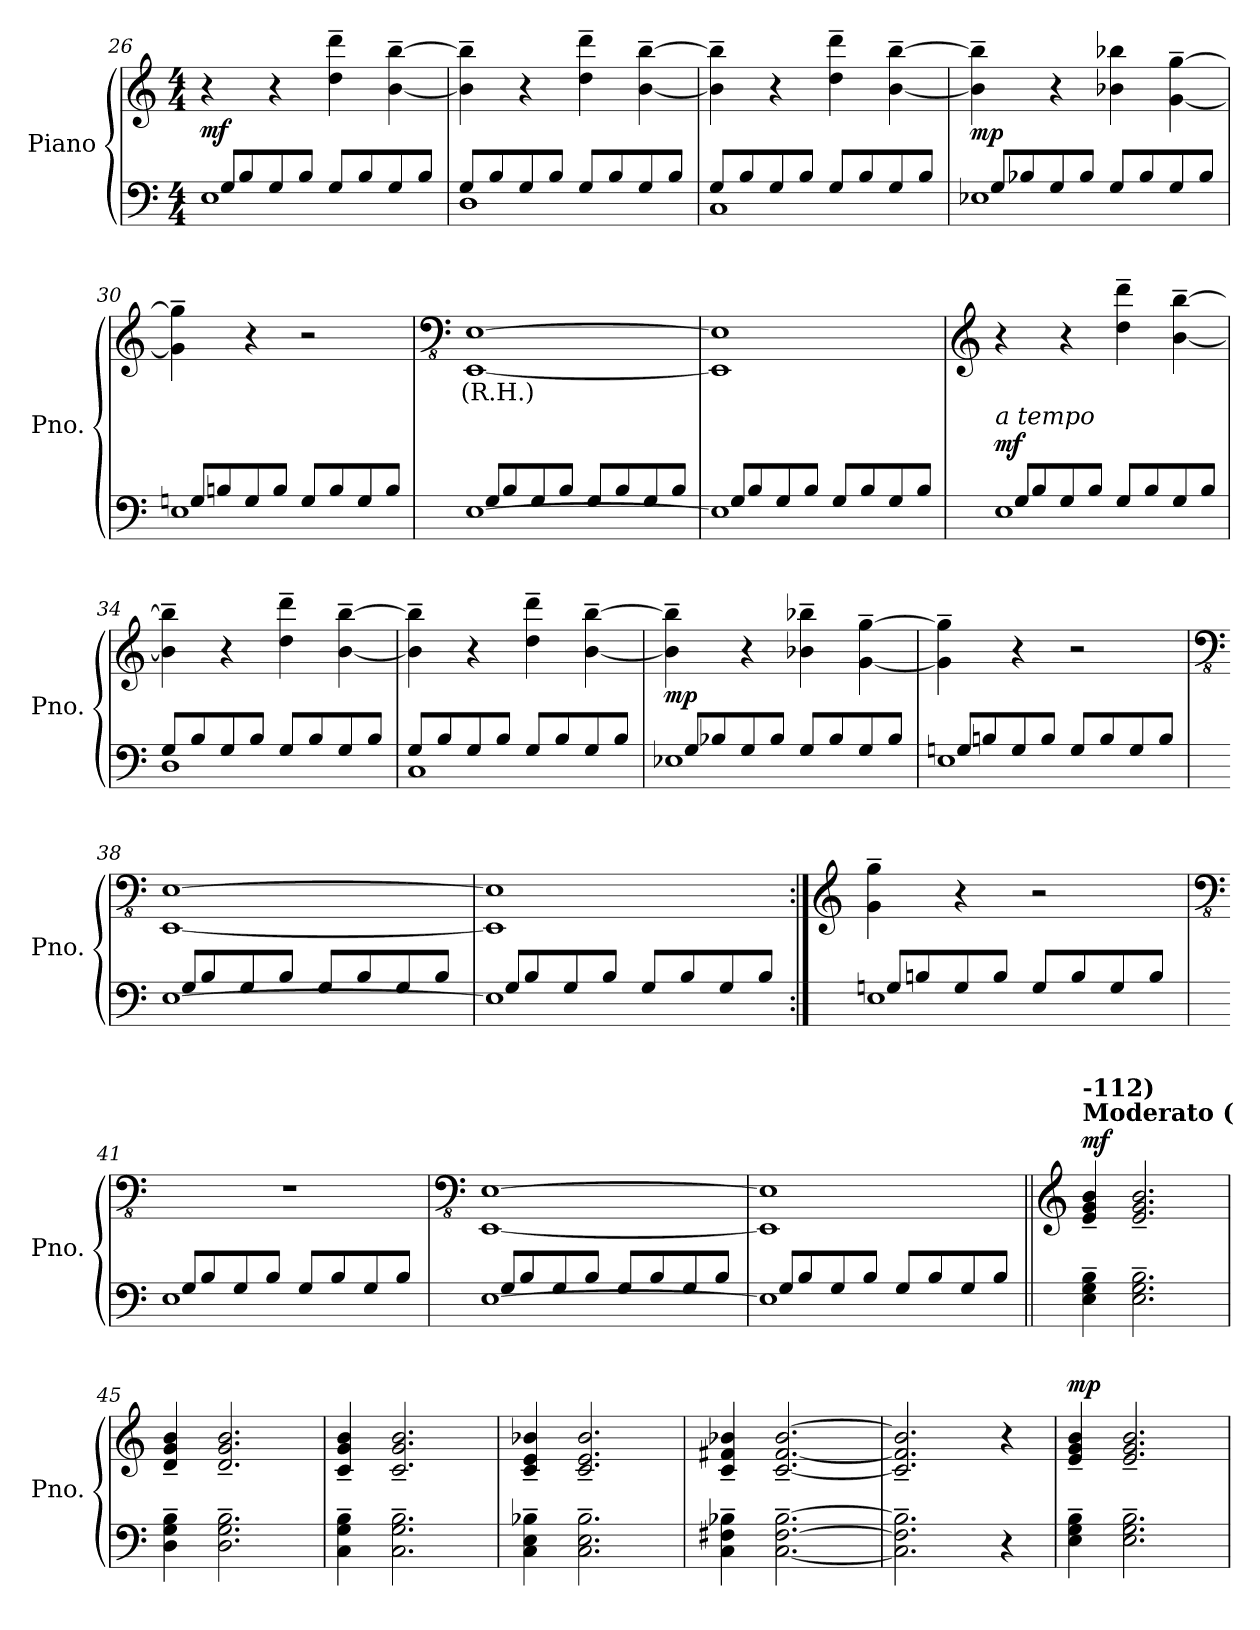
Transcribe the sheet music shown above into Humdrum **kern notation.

**kern	**kern	**text	**dynam
*part1	*part1	*part1	*part1
*staff2	*staff1	*staff1	*staff1/2
*I"Piano	*	*	*
*I'Pno.	*	*	*
!!LO:LB:g=z
*clefF4	*clefG2	*	*
*k[]	*k[]	*	*
*M4/4	*M4/4	*	*
=26	=26	=26	=26
*^	*	*	*
!	!	!	!	!LO:DY:a=2
1E	8G/L	4r	.	mf
.	8B/	.	.	.
.	8G/	4r	.	.
.	8B/J	.	.	.
.	8G/L	4dd\~ 4ddd\~	.	.
.	8B/	.	.	.
.	8G/	[4b\~ [4bb\~	.	.
.	8B/J	.	.	.
=27	=27	=27	=27	=27
1D	8G/L	4b\]~ 4bb\]~	.	.
.	8B/	.	.	.
.	8G/	4r	.	.
.	8B/J	.	.	.
.	8G/L	4dd\~ 4ddd\~	.	.
.	8B/	.	.	.
.	8G/	[4b\~ [4bb\~	.	.
.	8B/J	.	.	.
=28	=28	=28	=28	=28
1C	8G/L	4b\]~ 4bb\]~	.	.
.	8B/	.	.	.
.	8G/	4r	.	.
.	8B/J	.	.	.
.	8G/L	4dd\~ 4ddd\~	.	.
.	8B/	.	.	.
.	8G/	[4b\~ [4bb\~	.	.
.	8B/J	.	.	.
=29	=29	=29	=29	=29
!	!	!	!	!LO:DY:a=2
1E-X	8G/L	4b\]~ 4bb\]~	.	mp
.	8B-X/	.	.	.
.	8G/	4r	.	.
.	8B-/J	.	.	.
.	8G/L	4b-X\ 4bb-X\	.	.
.	8B-/	.	.	.
.	8G/	[4g\~ [4gg\~	.	.
.	8B-/J	.	.	.
!!LO:LB:g=z
=30	=30	=30	=30	=30
1E	8Gn/L	4g\]~ 4gg\]~	.	.
.	8Bn/	.	.	.
.	8G/	4r	.	.
.	8B/J	.	.	.
.	8G/L	2r	.	.
.	8B/	.	.	.
.	8G/	.	.	.
.	8B/J	.	.	.
=31	=31	=31	=31	=31
*	*	*clefFv4	*	*
!	!	!	!LO:LY:b	!
*	*	*^	*	*
[1E	8G/L	[1EE	[1EEE	(R.H.)	.
.	8B/	.	.	.	.
.	8G/	.	.	.	.
.	8B/J	.	.	.	.
.	8G/L	.	.	.	.
.	8B/	.	.	.	.
.	8G/	.	.	.	.
.	8B/J	.	.	.	.
=32	=32	=32	=32	=32	=32
1E]	8G/L	1EE]	1EEE]	.	.
.	8B/	.	.	.	.
.	8G/	.	.	.	.
.	8B/J	.	.	.	.
.	8G/L	.	.	.	.
.	8B/	.	.	.	.
.	8G/	.	.	.	.
.	8B/J	.	.	.	.
*	*	*v	*v	*	*
!!LO:PB:g=z
=33	=33	=33	=33	=33
*	*	*clefG2	*	*
!LO:TX:a:i:t=a tempo	!	!	!	!
!	!	!	!	!LO:DY:a=2
1E	8G/L	4r	.	mf
.	8B/	.	.	.
.	8G/	4r	.	.
.	8B/J	.	.	.
.	8G/L	4dd\~ 4ddd\~	.	.
.	8B/	.	.	.
.	8G/	[4b\~ [4bb\~	.	.
.	8B/J	.	.	.
=34	=34	=34	=34	=34
1D	8G/L	4b\]~ 4bb\]~	.	.
.	8B/	.	.	.
.	8G/	4r	.	.
.	8B/J	.	.	.
.	8G/L	4dd\~ 4ddd\~	.	.
.	8B/	.	.	.
.	8G/	[4b\~ [4bb\~	.	.
.	8B/J	.	.	.
=35	=35	=35	=35	=35
1C	8G/L	4b\]~ 4bb\]~	.	.
.	8B/	.	.	.
.	8G/	4r	.	.
.	8B/J	.	.	.
.	8G/L	4dd\~ 4ddd\~	.	.
.	8B/	.	.	.
.	8G/	[4b\~ [4bb\~	.	.
.	8B/J	.	.	.
=36	=36	=36	=36	=36
!	!	!	!	!LO:DY:a=2
1E-X	8G/L	4b\]~ 4bb\]~	.	mp
.	8B-X/	.	.	.
.	8G/	4r	.	.
.	8B-/J	.	.	.
.	8G/L	4b-X\~ 4bb-X\~	.	.
.	8B-/	.	.	.
.	8G/	[4g\~ [4gg\~	.	.
.	8B-/J	.	.	.
!!LO:LB:g=z
=37	=37	=37	=37	=37
1E	8Gn/L	4g\]~ 4gg\]~	.	.
.	8Bn/	.	.	.
.	8G/	4r	.	.
.	8B/J	.	.	.
.	8G/L	2r	.	.
.	8B/	.	.	.
.	8G/	.	.	.
.	8B/J	.	.	.
=38	=38	=38	=38	=38
*	*	*clefFv4	*	*
*	*	*^	*	*
[1E	8G/L	[1EE	[1EEE	.	.
.	8B/	.	.	.	.
.	8G/	.	.	.	.
.	8B/J	.	.	.	.
.	8G/L	.	.	.	.
.	8B/	.	.	.	.
.	8G/	.	.	.	.
.	8B/J	.	.	.	.
=39	=39	=39	=39	=39	=39
1E]	8G/L	1EE]	1EEE]	.	.
.	8B/	.	.	.	.
.	8G/	.	.	.	.
.	8B/J	.	.	.	.
.	8G/L	.	.	.	.
.	8B/	.	.	.	.
.	8G/	.	.	.	.
.	8B/J	.	.	.	.
*	*	*v	*v	*	*
!!LO:LB:g=z
=40:|!	=40:|!	=40:|!	=40:|!	=40:|!
*	*	*clefG2	*	*
1E	8Gn/L	4g\~ 4gg\~	.	.
.	8Bn/	.	.	.
.	8G/	4r	.	.
.	8B/J	.	.	.
.	8G/L	2r	.	.
.	8B/	.	.	.
.	8G/	.	.	.
.	8B/J	.	.	.
=41	=41	=41	=41	=41
*	*	*clefFv4	*	*
1E	8G/L	1r	.	.
.	8B/	.	.	.
.	8G/	.	.	.
.	8B/J	.	.	.
.	8G/L	.	.	.
.	8B/	.	.	.
.	8G/	.	.	.
.	8B/J	.	.	.
=42	=42	=42	=42	=42
*	*	*clefFv4	*	*
*	*	*^	*	*
[1E	8G/L	[1EE	[1EEE	.	.
.	8B/	.	.	.	.
.	8G/	.	.	.	.
.	8B/J	.	.	.	.
.	8G/L	.	.	.	.
.	8B/	.	.	.	.
.	8G/	.	.	.	.
.	8B/J	.	.	.	.
=43	=43	=43	=43	=43	=43
1E]	8G/L	1EE]	1EEE]	.	.
.	8B/	.	.	.	.
.	8G/	.	.	.	.
.	8B/J	.	.	.	.
.	8G/L	.	.	.	.
.	8B/	.	.	.	.
.	8G/	.	.	.	.
.	8B/J	.	.	.	.
*v	*v	*	*	*	*
*	*v	*v	*	*
!!LO:LB:g=z
=44||	=44||	=44||	=44||
*	*clefG2	*	*
*	*MM108	*	*
*^	*	*	*
!	!	!LO:TX:a:B:t=Moderato (	!	!
!	!	!LO:TX:a:B:t=-112)	!	!
!	!	!	!	!LO:DY:b
*v	*v	*	*	*
4E\~ 4G\~ 4B\~	4e/~ 4g/~ 4b/~	.	mf
2.E\~ 2.G\~ 2.B\~	2.e/~ 2.g/~ 2.b/~	.	.
=45	=45	=45	=45
4D\~ 4G\~ 4B\~	4d/~ 4g/~ 4b/~	.	.
2.D\~ 2.G\~ 2.B\~	2.d/~ 2.g/~ 2.b/~	.	.
=46	=46	=46	=46
4C\~ 4G\~ 4B\~	4c/~ 4g/~ 4b/~	.	.
2.C\~ 2.G\~ 2.B\~	2.c/~ 2.g/~ 2.b/~	.	.
=47	=47	=47	=47
4C\~ 4E\~ 4B-X\~	4c/~ 4e/~ 4b-X/~	.	.
2.C\~ 2.E\~ 2.B-\~	2.c/~ 2.e/~ 2.b-/~	.	.
=48	=48	=48	=48
4C\~ 4F#X\~ 4B-X\~	4c/~ 4f#X/~ 4b-X/~	.	.
[2.C\~ [2.F#\~ [2.B-\~	[2.c/~ [2.f#/~ [2.b-/~	.	.
=49	=49	=49	=49
2.C\]~ 2.F#\]~ 2.B-\]~	2.c/]~ 2.f#/]~ 2.b-/]~	.	.
4r	4r	.	.
!!LO:LB:g=z
=50	=50	=50	=50
!	!	!	!LO:DY:b
4E\~ 4G\~ 4B\~	4e/~ 4g/~ 4b/~	.	mp
2.E\~ 2.G\~ 2.B\~	2.e/~ 2.g/~ 2.b/~	.	.
=	=	=	=
*-	*-	*-	*-
